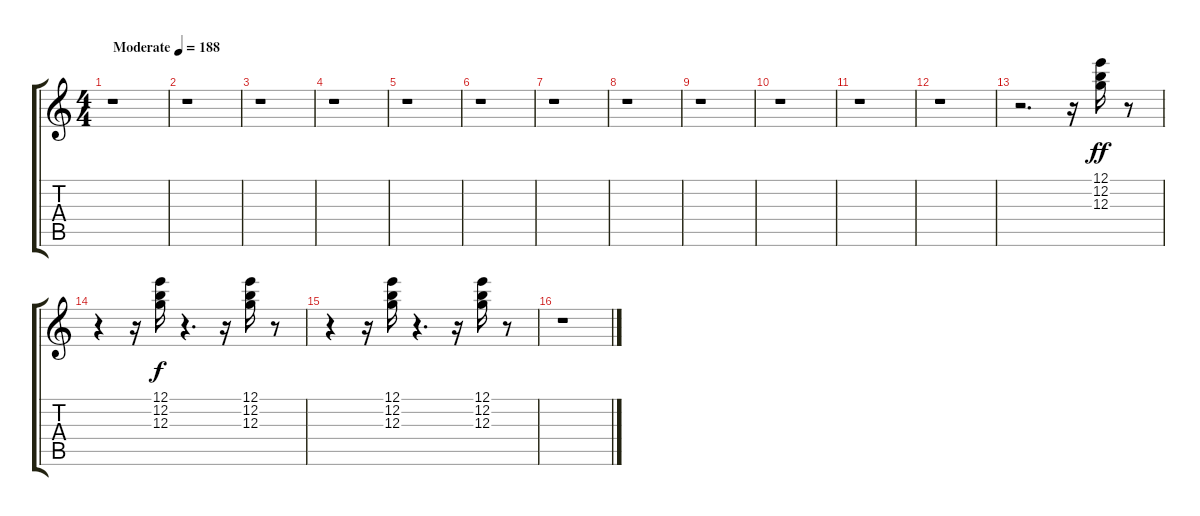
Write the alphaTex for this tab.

\track "" {instrument electricguitarclean}
\staff {score tabs}
\tuning (E4 B3 G3 D3 A2 E2) {hide}
\ts (4 4)
\tempo (188 "Moderate")
\clef g2
\ks c
r.1{dy ff instrument electricguitarclean} |
r.1 |
r.1 |
r.1 |
r.1 |
r.1 |
r.1 |
r.1 |
r.1 |
r.1 |
r.1 |
r.1 |
r.2{d} r.16 (12.1 12.2 12.3).16 r.8 |
r.4 r.16 (12.1 12.2 12.3).16{dy f} r.4{d} r.16 (12.1 12.2 12.3).16 r.8 |
r.4 r.16 (12.1 12.2 12.3).16 r.4{d} r.16 (12.1 12.2 12.3).16 r.8 |
r.1
